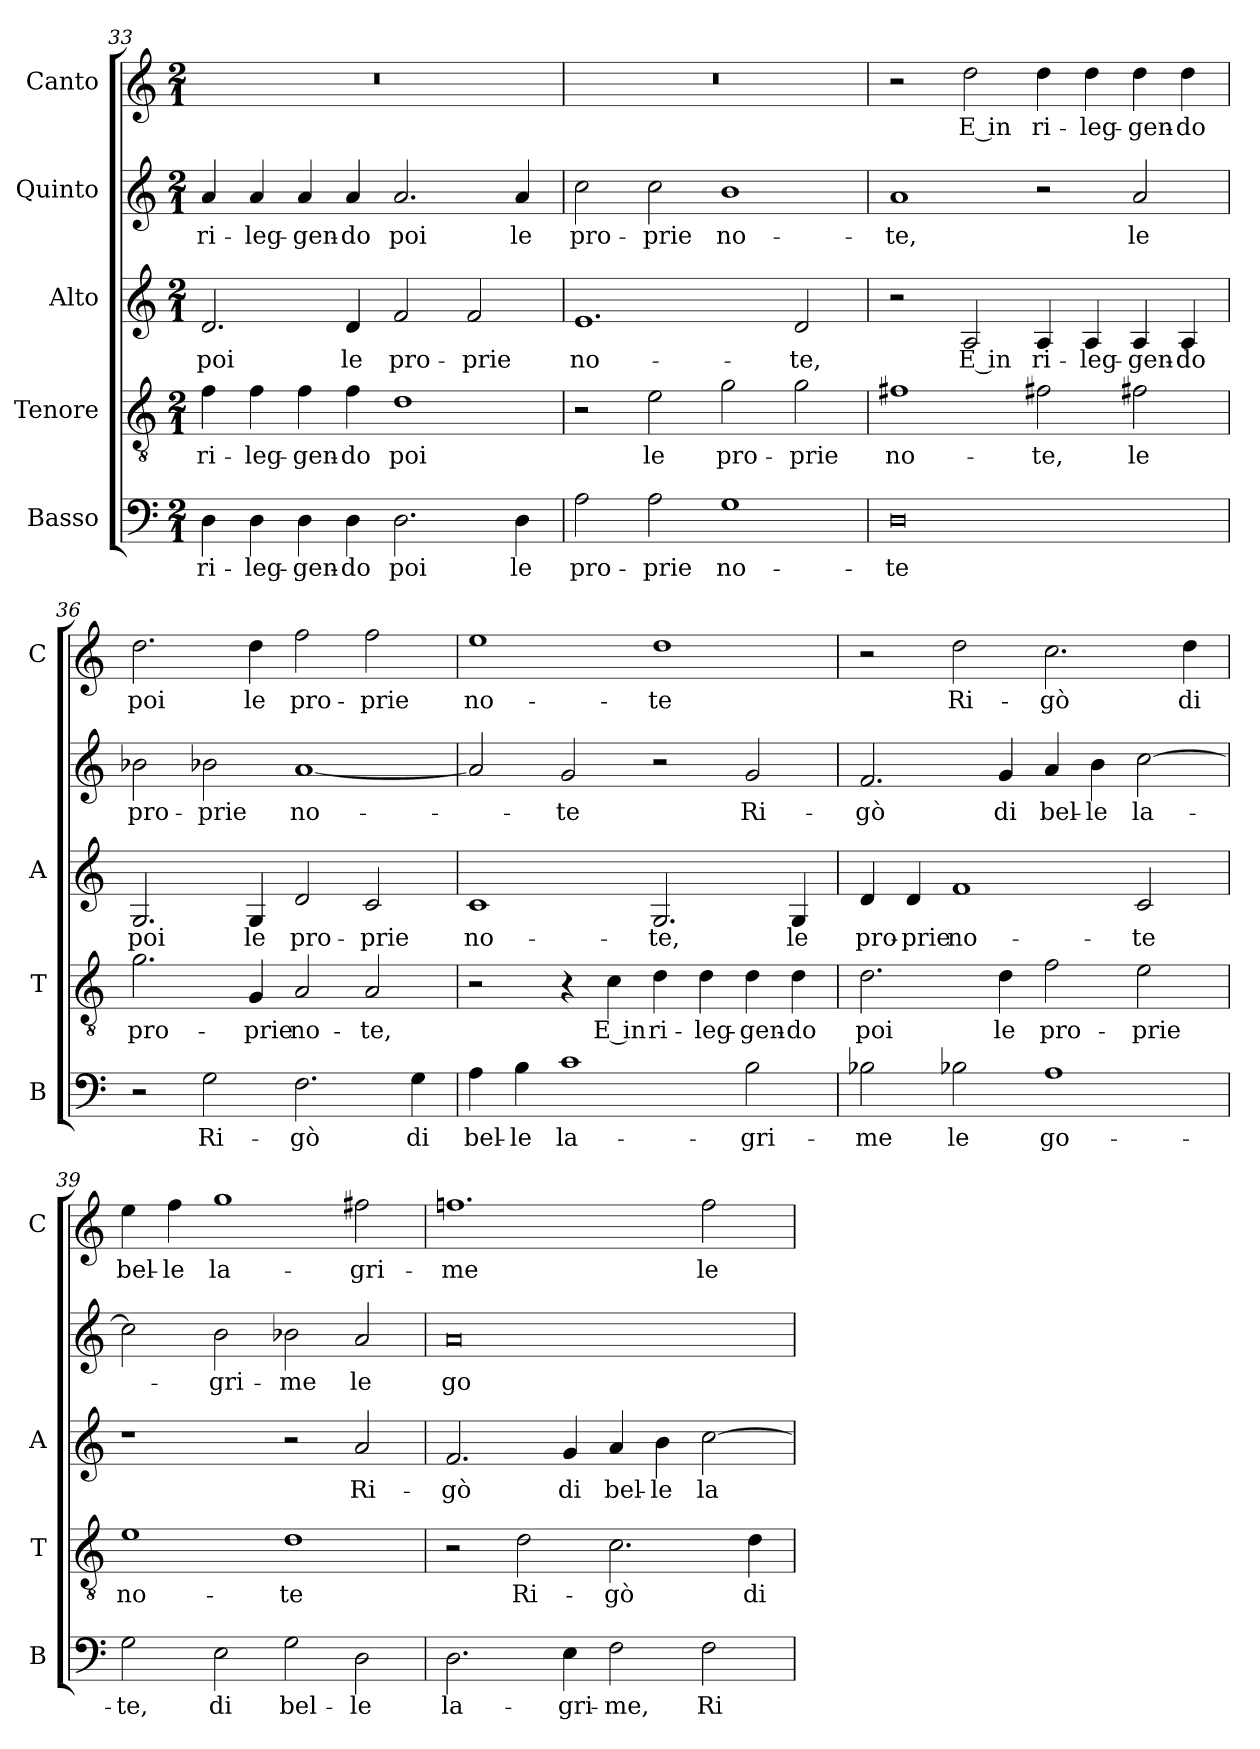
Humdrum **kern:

**kern	**text	**kern	**text	**kern	**text	**kern	**text	**kern	**text
*part5	*part5	*part4	*part4	*part3	*part3	*part2	*part2	*part1	*part1
*staff5	*staff5	*staff4	*staff4	*staff3	*staff3	*staff2	*staff2	*staff1	*staff1
*I"Basso	*	*I"Tenore	*	*I"Alto	*	*I"Quinto	*	*I"Canto	*
*I'B	*	*I'T	*	*I'A	*	*	*	*I'C	*
*clefF4	*	*clefGv2	*	*clefG2	*	*clefG2	*	*clefG2	*
*k[]	*	*k[]	*	*k[]	*	*k[]	*	*k[]	*
*C:	*	*C:	*	*C:	*	*C:	*	*C:	*
*M2/1	*	*M2/1	*	*M2/1	*	*M2/1	*	*M2/1	*
=33	=33	=33	=33	=33	=33	=33	=33	=33	=33
4D	ri-	4f	ri-	2.d	poi	4a	ri-	0r	.
4D	-leg-	4f	-leg-	.	.	4a	-leg-	.	.
4D	-gen-	4f	-gen-	.	.	4a	-gen-	.	.
4D	-do	4f	-do	4d	le	4a	-do	.	.
2.D	poi	1d	poi	2f	pro-	2.a	poi	.	.
.	.	.	.	2f	-prie	.	.	.	.
4D	le	.	.	.	.	4a	le	.	.
=34	=34	=34	=34	=34	=34	=34	=34	=34	=34
2A	pro-	2r	.	1.e	no-	2cc	pro-	0r	.
2A	-prie	2e	le	.	.	2cc	-prie	.	.
1G	no-	2g	pro-	.	.	1b	no-	.	.
.	.	2g	-prie	2d	-te,	.	.	.	.
=35	=35	=35	=35	=35	=35	=35	=35	=35	=35
0D	-te	1f#X	no-	2r	.	1a	-te,	2r	.
.	.	.	.	2A	E in	.	.	2dd	E in
.	.	2f#X	-te,	4A	ri-	2r	.	4dd	ri-
.	.	.	.	4A	-leg-	.	.	4dd	-leg-
.	.	2f#X	le	4A	-gen-	2a	le	4dd	-gen-
.	.	.	.	4A	-do	.	.	4dd	-do
=36	=36	=36	=36	=36	=36	=36	=36	=36	=36
2r	.	2.g	pro-	2.G	poi	2b-X	pro-	2.dd	poi
2G	Ri-	.	.	.	.	2b-X	-prie	.	.
.	.	4G	-prie	4G	le	.	.	4dd	le
2.F	-gò	2A	no-	2d	pro-	[1a	no-	2ff	pro-
.	.	2A	-te,	2c	-prie	.	.	2ff	-prie
4G	di	.	.	.	.	.	.	.	.
=37	=37	=37	=37	=37	=37	=37	=37	=37	=37
4A	bel-	2r	.	1c	no-	2a]	.	1ee	no-
4B	-le	.	.	.	.	.	.	.	.
1c	la-	4r	.	.	.	2g	-te	.	.
.	.	4c	E in	.	.	.	.	.	.
.	.	4d	ri-	2.G	-te,	2r	.	1dd	-te
.	.	4d	-leg-	.	.	.	.	.	.
2B	-gri-	4d	-gen-	.	.	2g	Ri-	.	.
.	.	4d	-do	4G	le	.	.	.	.
=38	=38	=38	=38	=38	=38	=38	=38	=38	=38
2B-X	-me	2.d	poi	4d	pro-	2.f	-gò	2r	.
.	.	.	.	4d	-prie	.	.	.	.
2B-X	le	.	.	1f	no-	.	.	2dd	Ri-
.	.	4d	le	.	.	4g	di	.	.
1A	go-	2f	pro-	.	.	4a	bel-	2.cc	-gò
.	.	.	.	.	.	4b	-le	.	.
.	.	2e	-prie	2c	-te	[2cc	la-	.	.
.	.	.	.	.	.	.	.	4dd	di
=39	=39	=39	=39	=39	=39	=39	=39	=39	=39
2G	-te,	1e	no-	1r	.	2cc]	.	4ee	bel-
.	.	.	.	.	.	.	.	4ff	-le
2E	di	.	.	.	.	2b	-gri-	1gg	la-
2G	bel-	1d	-te	2r	.	2b-X	-me	.	.
2D	-le	.	.	2a	Ri-	2a	le	2ff#X	-gri-
=40	=40	=40	=40	=40	=40	=40	=40	=40	=40
2.D	la-	2r	.	2.f	-gò	0a	go-	1.ffn	-me
.	.	2d	Ri-	.	.	.	.	.	.
4E	-gri-	.	.	4g	di	.	.	.	.
2F	-me,	2.c	-gò	4a	bel-	.	.	.	.
.	.	.	.	4b	-le	.	.	.	.
2F	Ri-	.	.	[2cc	la-	.	.	2ff	le
.	.	4d	di	.	.	.	.	.	.
=	=	=	=	=	=	=	=	=	=
*-	*-	*-	*-	*-	*-	*-	*-	*-	*-
